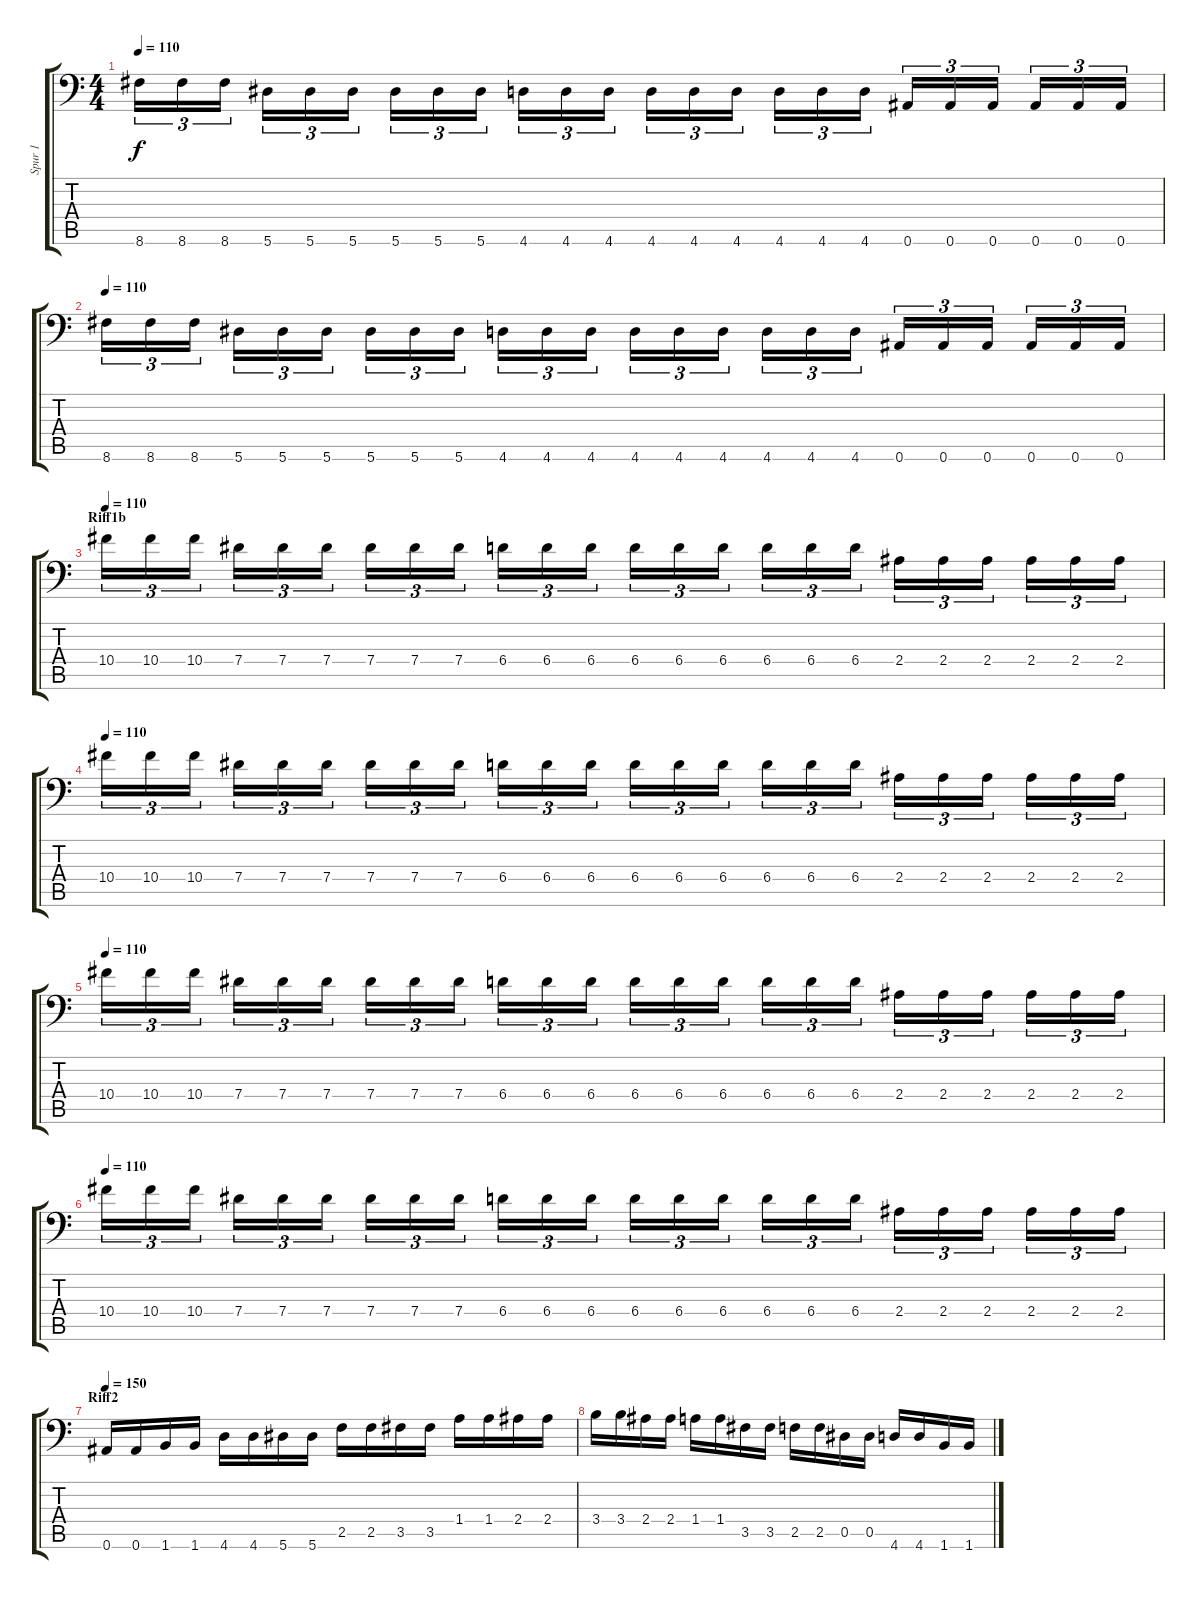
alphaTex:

\track ("Spur 1" "Spur 1") {instrument distortionguitar}
\staff {score tabs}
\tuning (Bb3 F3 Db3 Ab2 Eb2 Bb1) {hide}
\ts (4 4)
\tempo 110
\clef f4
\ks c
8.6.16{tu (3 2) dy f} 8.6.16{tu (3 2)} 8.6.16{tu (3 2)} 5.6.16{tu (3 2)} 5.6.16{tu (3 2)} 5.6.16{tu (3 2)} 5.6.16{tu (3 2)} 5.6.16{tu (3 2)} 5.6.16{tu (3 2)} 4.6.16{tu (3 2)} 4.6.16{tu (3 2)} 4.6.16{tu (3 2)} 4.6.16{tu (3 2)} 4.6.16{tu (3 2)} 4.6.16{tu (3 2)} 4.6.16{tu (3 2)} 4.6.16{tu (3 2)} 4.6.16{tu (3 2)} 0.6.16{tu (3 2)} 0.6.16{tu (3 2)} 0.6.16{tu (3 2)} 0.6.16{tu (3 2)} 0.6.16{tu (3 2)} 0.6.16{tu (3 2)} |
\tempo 110
8.6.16{tu (3 2)} 8.6.16{tu (3 2)} 8.6.16{tu (3 2)} 5.6.16{tu (3 2)} 5.6.16{tu (3 2)} 5.6.16{tu (3 2)} 5.6.16{tu (3 2)} 5.6.16{tu (3 2)} 5.6.16{tu (3 2)} 4.6.16{tu (3 2)} 4.6.16{tu (3 2)} 4.6.16{tu (3 2)} 4.6.16{tu (3 2)} 4.6.16{tu (3 2)} 4.6.16{tu (3 2)} 4.6.16{tu (3 2)} 4.6.16{tu (3 2)} 4.6.16{tu (3 2)} 0.6.16{tu (3 2)} 0.6.16{tu (3 2)} 0.6.16{tu (3 2)} 0.6.16{tu (3 2)} 0.6.16{tu (3 2)} 0.6.16{tu (3 2)} |
\section ("" "Riff1b")
\tempo 110
10.4.16{tu (3 2)} 10.4.16{tu (3 2)} 10.4.16{tu (3 2)} 7.4.16{tu (3 2)} 7.4.16{tu (3 2)} 7.4.16{tu (3 2)} 7.4.16{tu (3 2)} 7.4.16{tu (3 2)} 7.4.16{tu (3 2)} 6.4.16{tu (3 2)} 6.4.16{tu (3 2)} 6.4.16{tu (3 2)} 6.4.16{tu (3 2)} 6.4.16{tu (3 2)} 6.4.16{tu (3 2)} 6.4.16{tu (3 2)} 6.4.16{tu (3 2)} 6.4.16{tu (3 2)} 2.4.16{tu (3 2)} 2.4.16{tu (3 2)} 2.4.16{tu (3 2)} 2.4.16{tu (3 2)} 2.4.16{tu (3 2)} 2.4.16{tu (3 2)} |
\tempo 110
10.4.16{tu (3 2)} 10.4.16{tu (3 2)} 10.4.16{tu (3 2)} 7.4.16{tu (3 2)} 7.4.16{tu (3 2)} 7.4.16{tu (3 2)} 7.4.16{tu (3 2)} 7.4.16{tu (3 2)} 7.4.16{tu (3 2)} 6.4.16{tu (3 2)} 6.4.16{tu (3 2)} 6.4.16{tu (3 2)} 6.4.16{tu (3 2)} 6.4.16{tu (3 2)} 6.4.16{tu (3 2)} 6.4.16{tu (3 2)} 6.4.16{tu (3 2)} 6.4.16{tu (3 2)} 2.4.16{tu (3 2)} 2.4.16{tu (3 2)} 2.4.16{tu (3 2)} 2.4.16{tu (3 2)} 2.4.16{tu (3 2)} 2.4.16{tu (3 2)} |
\tempo 110
10.4.16{tu (3 2)} 10.4.16{tu (3 2)} 10.4.16{tu (3 2)} 7.4.16{tu (3 2)} 7.4.16{tu (3 2)} 7.4.16{tu (3 2)} 7.4.16{tu (3 2)} 7.4.16{tu (3 2)} 7.4.16{tu (3 2)} 6.4.16{tu (3 2)} 6.4.16{tu (3 2)} 6.4.16{tu (3 2)} 6.4.16{tu (3 2)} 6.4.16{tu (3 2)} 6.4.16{tu (3 2)} 6.4.16{tu (3 2)} 6.4.16{tu (3 2)} 6.4.16{tu (3 2)} 2.4.16{tu (3 2)} 2.4.16{tu (3 2)} 2.4.16{tu (3 2)} 2.4.16{tu (3 2)} 2.4.16{tu (3 2)} 2.4.16{tu (3 2)} |
\tempo 110
10.4.16{tu (3 2)} 10.4.16{tu (3 2)} 10.4.16{tu (3 2)} 7.4.16{tu (3 2)} 7.4.16{tu (3 2)} 7.4.16{tu (3 2)} 7.4.16{tu (3 2)} 7.4.16{tu (3 2)} 7.4.16{tu (3 2)} 6.4.16{tu (3 2)} 6.4.16{tu (3 2)} 6.4.16{tu (3 2)} 6.4.16{tu (3 2)} 6.4.16{tu (3 2)} 6.4.16{tu (3 2)} 6.4.16{tu (3 2)} 6.4.16{tu (3 2)} 6.4.16{tu (3 2)} 2.4.16{tu (3 2)} 2.4.16{tu (3 2)} 2.4.16{tu (3 2)} 2.4.16{tu (3 2)} 2.4.16{tu (3 2)} 2.4.16{tu (3 2)} |
\section ("" "Riff2")
\tempo 150
0.6.16 0.6.16 1.6.16 1.6.16 4.6.16 4.6.16 5.6.16 5.6.16 2.5.16 2.5.16 3.5.16 3.5.16 1.4.16 1.4.16 2.4.16 2.4.16 |
3.4.16 3.4.16 2.4.16 2.4.16 1.4.16 1.4.16 3.5.16 3.5.16 2.5.16 2.5.16 0.5.16 0.5.16 4.6.16 4.6.16 1.6.16 1.6.16
